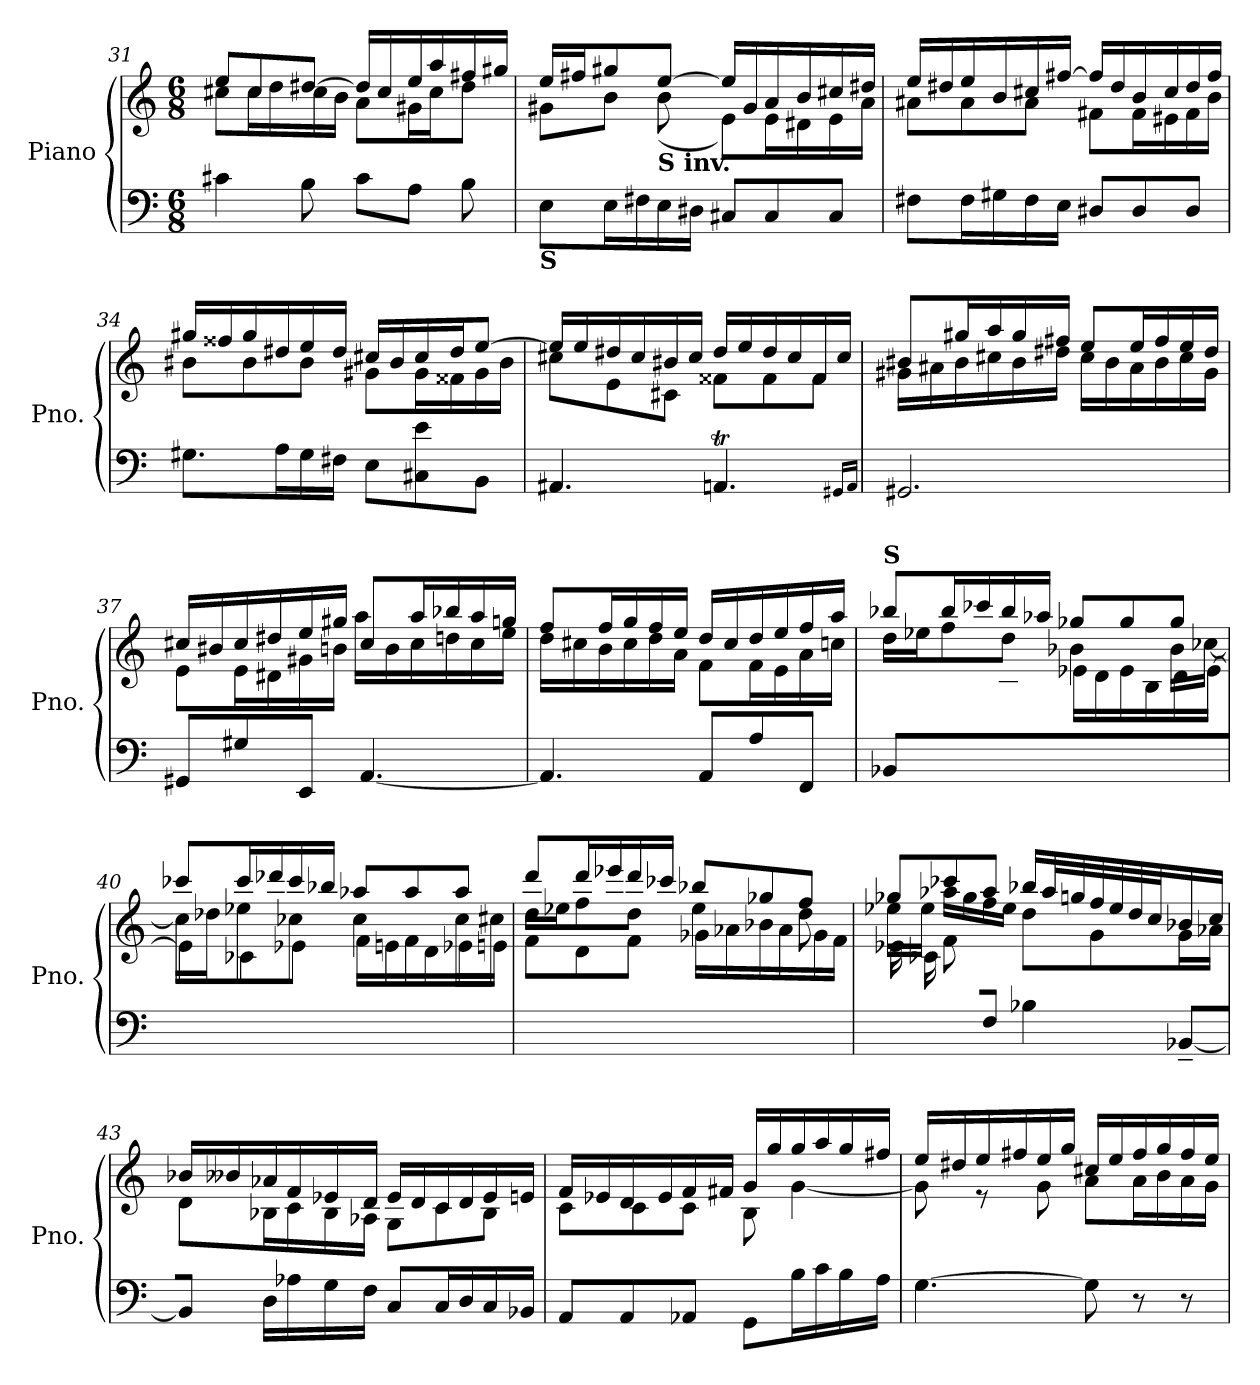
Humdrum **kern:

**kern	**kern
*part1	*part1
*staff2	*staff1
*I"Piano	*
*I'Pno.	*
*clefF4	*clefG2
*k[]	*k[]
*M6/8	*M6/8
=31	=31
*	*^
4c#X!\	8ee/L	8cc#X\L
.	8cc#/	16cc#\L
.	.	16dd\
8B!\	[8dd#X/J	16cc#\
.	.	16b\JJ
8c#!\L	16dd#/LL]	8a\L
.	16cc#/	.
8A!\J	16ee/	16g#X\L
.	16aa/	16cc#\J
8B\	16ff#X/	8dd#\J
.	16gg#X/JJ	.
!!LO:PB:g=z	!!
=32	=32	=32
!LO:TX:b:B:t=S	!	!
8E\L	16ee/LL	8g#X\L
.	16ff#X/J	.
16E\L	8gg#X/	8b\J
16F#X\	.	.
!	!LO:TX:b:B:t=S inv.	!
16E\	[8ee/J	(<8b\
16D#X\JJ	.	.
8C#X/L	16ee/LL]	8e\L)
.	16g#/	.
8C#/	16a/	16e\L
.	16b/	16d#X\
8C#/J	16cc#X/	16e\
.	16dd#X/JJ	16a\JJ
=33	=33	=33
8F#X\L	16ee/LL	8a#X\L
.	16dd#X/	.
16F#\L	16ee/	8a#\
16G#X\	16b/	.
16F#\	16cc#X/	8a#\J
16E\JJ	[16ff#X/JJ	.
8D#X/L	16ff#/LL]	8f#X\L
.	16dd#/	.
8D#/	16b/	16f#\L
.	16cc#/	16e#X\
8D#/J	16dd#/	16f#\
.	16ff#/JJ	16b\JJ
!!LO:LB:g=z	!!
=34	=34	=34
8.G#X\L	16gg#X/LL	8b#X\L
.	16ff##X/	.
.	16gg#/	8b#\
16A\L	16dd#X/	.
16G#\	16ee/	8b#\J
16F#X\JJ	16dd#/JJ	.
8E\L	16cc#X/LL	8g#X\L
.	16b#/	.
8C#X\ 8e\	16cc#/	16g#\L
.	16dd#/J	16f##X\
8BB\J	[8ee/J	16g#\
.	.	16b#\JJ
=35	=35	=35
4.AA#X/	16ee/LL]	8cc#X\L
.	16ee/	.
.	16dd#X/	8e\
.	16cc#/	.
.	16b#X/	8c#X\J
.	16cc#/JJ	.
4.AAnT/	16dd#/LL	8f##X\L
.	16ee/	.
.	16dd#/	8f##\
.	16cc#/	.
.	16f##/	8f##\J
.	16cc#/JJ	.
16qGG#X/LL	.	.
16qAA/JJ	.	.
=36	=36	=36
2.GG#X/	8b#X/L	16g#X\LL
.	.	16a#X\
.	16gg#X/L	16b#\
.	16aa/	16cc#X\
.	16gg#/	16b#\
.	16ff#X/JJ	16dd#X\JJ
.	8ee/L	16cc#\LL
.	.	16b#\
.	16ee/L	16a#\
.	16ff#/	16b#\
.	16ee/	16cc#\
.	16dd#/JJ	16g#\JJ
!!LO:LB:g=z	!!
=37	=37	=37
8GG#X/L	16cc#X/LL	8e\L
.	16b#X/	.
8G#X/	16cc#/	16e\L
.	16dd#X/	16d#X\
8EE/J	16ee/	16g#X\
.	16gg#X/JJ	16bn\JJ
[4.AA/	8cc#/L	16aa\LL
.	.	16b\
.	16aa/L	16cc#\
.	16bb-X/	16ddn\
.	16aa/	16cc#\
.	16ggn/JJ	16ee\JJ
=38	=38	=38
4.AA/]	8ff/L	16dd\LL
.	.	16cc#X\
.	16ff/L	16b\
.	16gg/	16cc#\
.	16ff/	16dd\
.	16ee/JJ	16a\JJ
8AA/L	16dd/LL	8f\L
.	16cc#/	.
8A/	16dd/	16f\L
.	16ee/	16e\
8FF/J	16ff/	16a\
.	16aa/JJ	16ccn\JJ
=39	=39	=39
*	*	*^
!	!LO:TX:a:B:t=S	!	!
8BB-X/L	8bb-X/L	16dd\LL	8ryy
.	.	16ee-X\J	.
2ryy	16bb-/L	8ff\	8d\
.	16ccc-X/	.	.
.	16bb-/	8dd\J	8B-X\J
.	16aa-X/JJ	.	.
.	8gg-X/L	4b-X\	16e-X\LL
.	.	.	16d\
.	8gg-/	.	16e-\
.	.	.	16B-\
8ryy	8gg-/J	16b-\LL	16d\
.	.	[16cc-X\JJ	[16e-\JJ
!!LO:LB:g=z	!!	!!
=40	=40	=40	=40
2.ryy	8ccc-X/L	16cc-\LL]	8e-\L]
.	.	16dd-X\J	.
.	16ccc-/L	8ee-X\	8c-X\
.	16ddd-X/	.	.
.	16ccc-/	8cc-X\J	8e-X\J
.	16bb-X/JJ	.	.
.	8aa-X/L	4cc-\	16f\LL
.	.	.	16en\
.	8aa-/	.	16f\
.	.	.	16d\
.	8aa-/J	16cc-\LL	16e-X\
.	.	16cc#X\JJ	16en\JJ
=41	=41	=41	=41
2.ryy	8ddd/L	16dd\LL	8f\L
.	.	16ee-X\J	.
.	16ddd/L	8ff\	8d\
.	16eee-X/	.	.
.	16ddd/	8dd\J	8f\J
.	16ccc-X/JJ	.	.
.	8bb-X/L	4ee-\	16g-X\LL
.	.	.	16a-X\
.	8gg-X/	.	16b-X\
.	.	.	16a-\
.	8ff/J	8dd\	16g-\
.	.	.	16f\JJ
!!LO:LB:g=z	!!	!!
=42	=42	=42	=42
4ryy	8gg-X/L	16ee-X\LL	16e-X\LL
.	.	16ee-\JJ	16c-X\J
.	8ccc-X/	16aa-X\LL	8f\
.	.	16gg-\	.
8F/J	8aa-/J	16ff\	2ryy
.	.	16ee-\JJ	.
4B-X\	16bb-X/LL	8dd\L	.
.	32aa-/L	.	.
.	32ggn/	.	.
.	32ff/	8g\	.
.	32ee-/	.	.
.	32dd/	.	.
.	32cc/J	.	.
[8BB-X~/L	16b-X/	16g\L	.
.	16cc/JJ	16a-X\JJ	.
*	*	*v	*v
=43	=43	=43
8BB-/J]	16b-X/LL	8d\L
.	16b--X/	.
16D\LL	16a-X/	16B-X\L
16A-X\	16f/	16c\
16G\	16e-X/	16B-\
16F\JJ	16d/JJ	16A-X\JJ
8C/L	16e-/LL	8G\L
.	16d/	.
16C/L	16c/	8c\
16D/	16d/	.
16C/	16e-/	8B-\J
16BB-X/JJ	16en/JJ	.
!!LO:PB:g=z	!!
=44	=44	=44
8AA/L	16f/LL	8c\L
.	16e-X/	.
8AA/	16d/	8c\
.	16e-/	.
8AA-X/J	16f/	8c\J
.	16f#X/JJ	.
8GG\L	16g/LL	8B\
.	16gg/	.
16B\L	16gg/	[4g\
16c\	16aa/	.
16B\	16gg/	.
16A\JJ	16ff#X/JJ	.
=45	=45	=45
[4.G\	16ee/LL	8g\]
.	16dd#X/	.
.	16ee/	8r
.	16ff#X/	.
.	16ee/	8g\
.	16gg/JJ	.
8G\]	16cc#X/LL	8a\L
.	16ee/	.
8r	16ff#/	16a\L
.	16gg/	16b\
8r	16ff#/	16a\
.	16ee/JJ	16g\JJ
*	*v	*v
=	=
*-	*-
